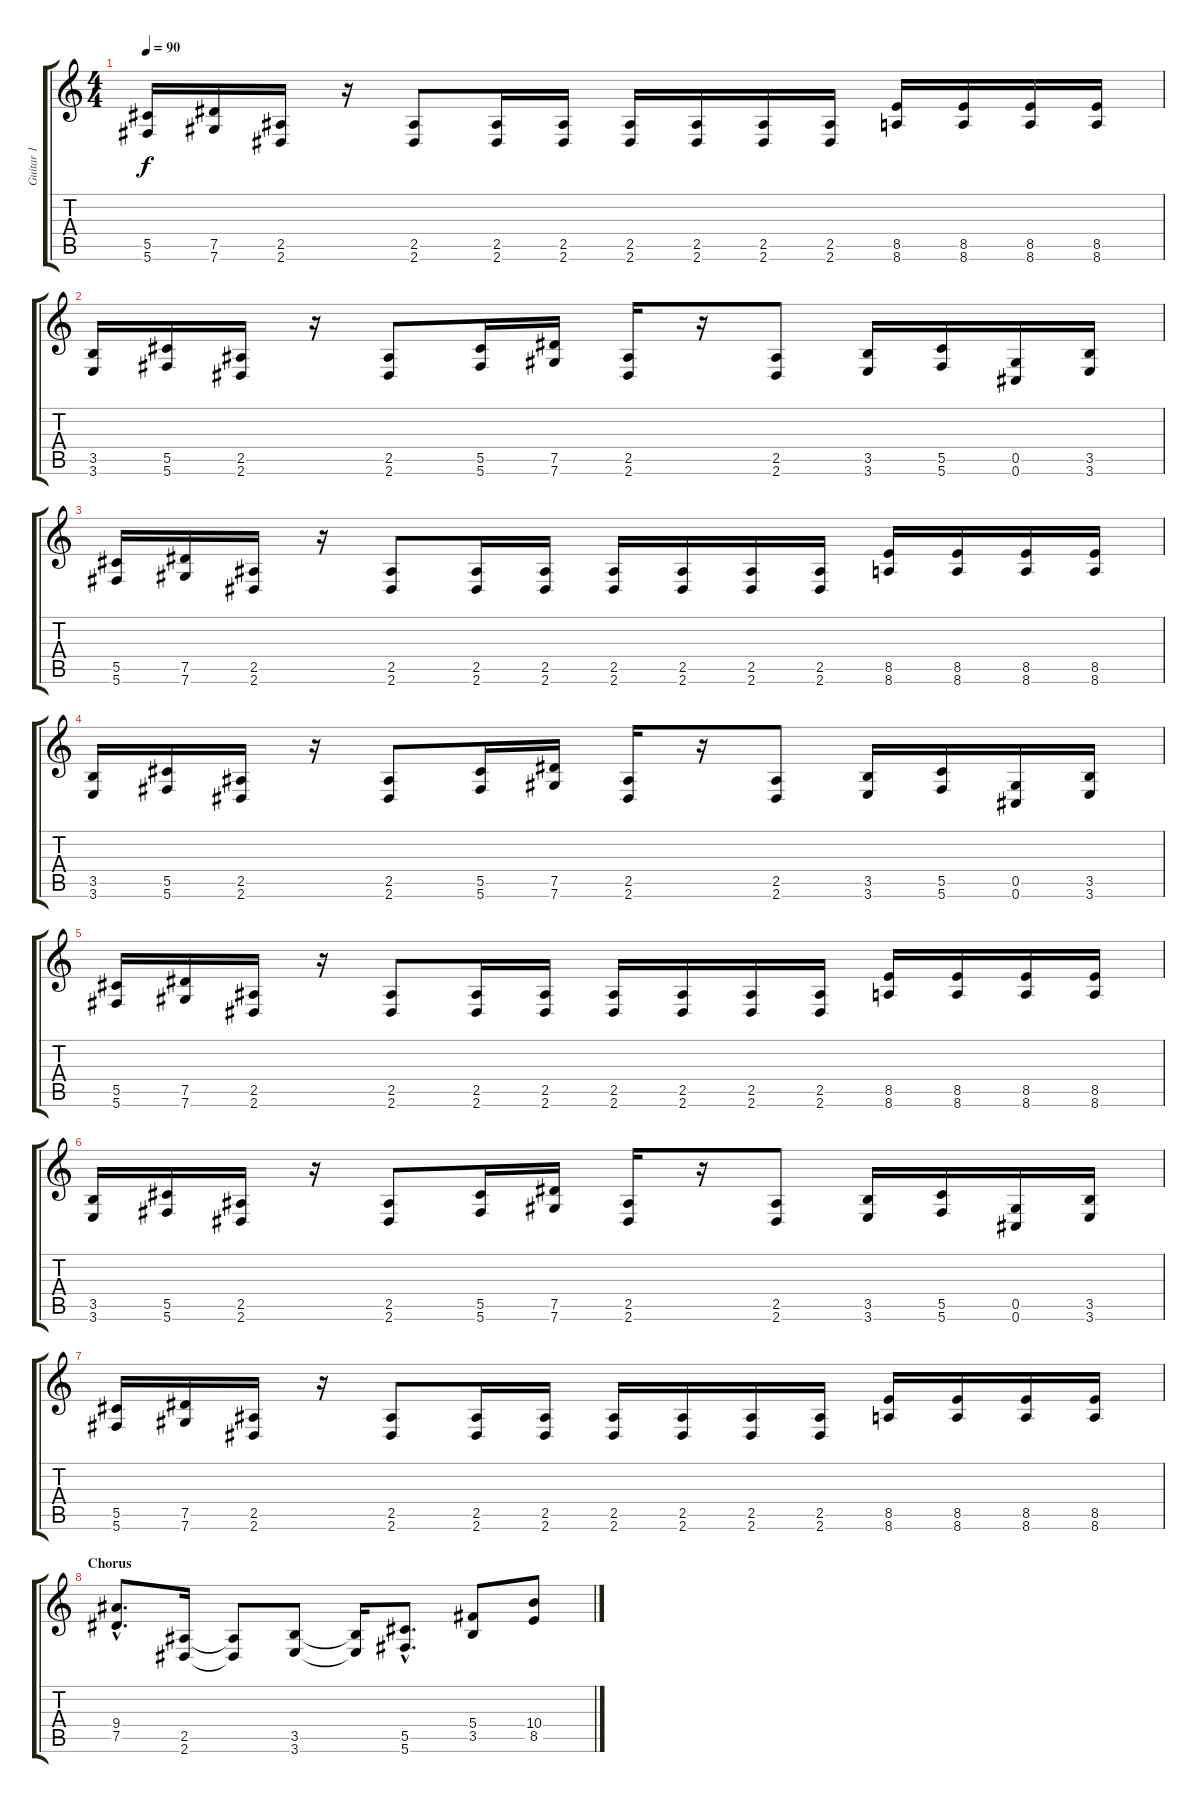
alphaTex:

\track ("Guitar 1" "Guitar 1") {instrument distortionguitar}
\staff {score tabs}
\tuning (Eb4 Bb3 Gb3 Db3 Ab2 Db2) {hide}
\ts (4 4)
\tempo 90
\clef g2
\ks c
(5.5 5.6).16{dy f} (7.5 7.6).16 (2.5 2.6).16 r.16 (2.5 2.6).8 (2.5 2.6).16 (2.5 2.6).16 (2.5 2.6).16 (2.5 2.6).16 (2.5 2.6).16 (2.5 2.6).16 (8.5 8.6).16 (8.5 8.6).16 (8.5 8.6).16 (8.5 8.6).16 |
(3.5 3.6).16 (5.5 5.6).16 (2.5 2.6).16 r.16 (2.5 2.6).8 (5.5 5.6).16 (7.5 7.6).16 (2.5 2.6).16 r.16 (2.5 2.6).8 (3.5 3.6).16 (5.5 5.6).16 (0.5 0.6).16 (3.5 3.6).16 |
(5.5 5.6).16 (7.5 7.6).16 (2.5 2.6).16 r.16 (2.5 2.6).8 (2.5 2.6).16 (2.5 2.6).16 (2.5 2.6).16 (2.5 2.6).16 (2.5 2.6).16 (2.5 2.6).16 (8.5 8.6).16 (8.5 8.6).16 (8.5 8.6).16 (8.5 8.6).16 |
(3.5 3.6).16 (5.5 5.6).16 (2.5 2.6).16 r.16 (2.5 2.6).8 (5.5 5.6).16 (7.5 7.6).16 (2.5 2.6).16 r.16 (2.5 2.6).8 (3.5 3.6).16 (5.5 5.6).16 (0.5 0.6).16 (3.5 3.6).16 |
(5.5 5.6).16 (7.5 7.6).16 (2.5 2.6).16 r.16 (2.5 2.6).8 (2.5 2.6).16 (2.5 2.6).16 (2.5 2.6).16 (2.5 2.6).16 (2.5 2.6).16 (2.5 2.6).16 (8.5 8.6).16 (8.5 8.6).16 (8.5 8.6).16 (8.5 8.6).16 |
(3.5 3.6).16 (5.5 5.6).16 (2.5 2.6).16 r.16 (2.5 2.6).8 (5.5 5.6).16 (7.5 7.6).16 (2.5 2.6).16 r.16 (2.5 2.6).8 (3.5 3.6).16 (5.5 5.6).16 (0.5 0.6).16 (3.5 3.6).16 |
(5.5 5.6).16 (7.5 7.6).16 (2.5 2.6).16 r.16 (2.5 2.6).8 (2.5 2.6).16 (2.5 2.6).16 (2.5 2.6).16 (2.5 2.6).16 (2.5 2.6).16 (2.5 2.6).16 (8.5 8.6).16 (8.5 8.6).16 (8.5 8.6).16 (8.5 8.6).16 |
\section ("" "Chorus")
(9.4{hac} 7.5{hac}).8{d} (2.5 2.6).16 (2.5{t} 2.6{t}).8 (3.5 3.6).8 (3.5{t} 3.6{t}).16 (5.5{hac} 5.6{hac}).8{d} (5.4 3.5).8 (10.4 8.5).8
